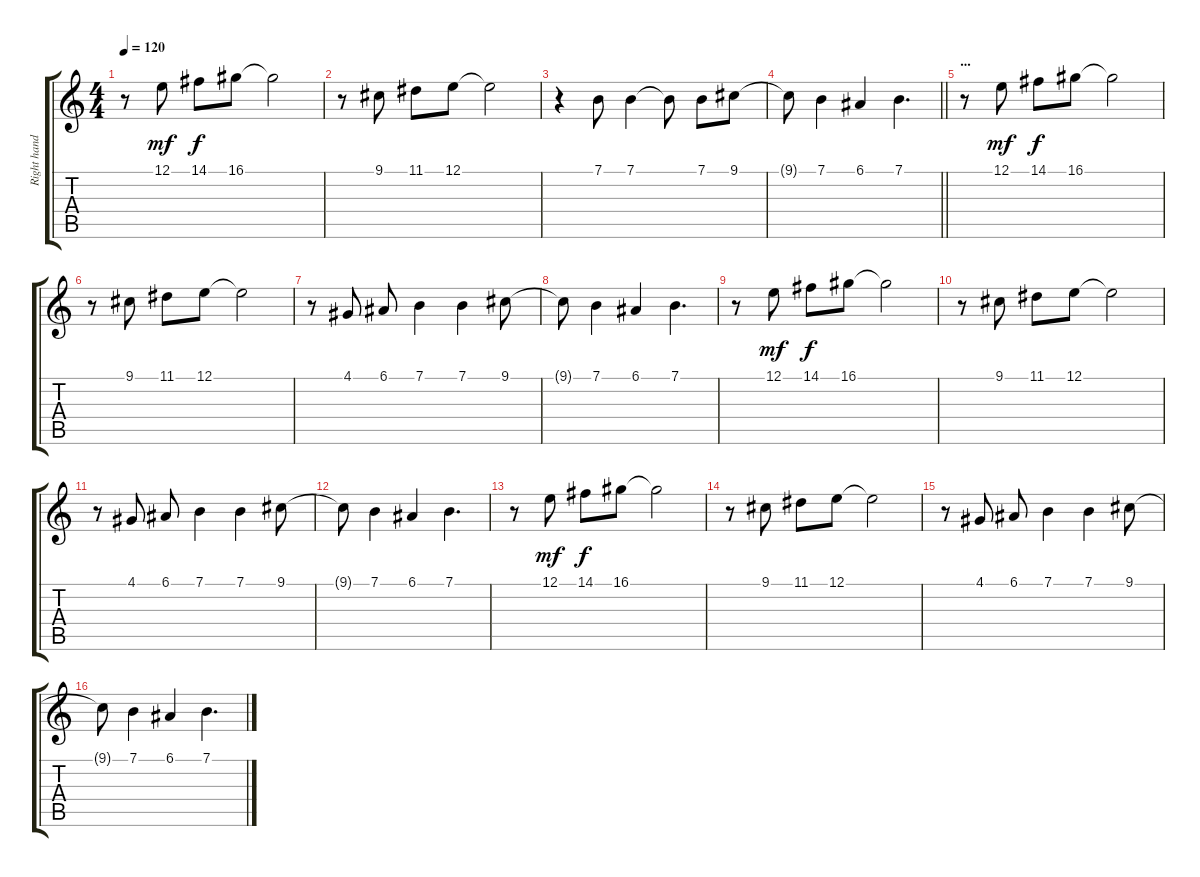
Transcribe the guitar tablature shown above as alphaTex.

\track ("Right hand" "Right hand") {instrument acousticgrandpiano}
\staff {score tabs}
\tuning (E4 B3 G3 D3 A2 E2) {hide}
\ts (4 4)
\tempo 120
\clef g2
\ks c
r.8{dy f} 12.1.8{dy mf} 14.1.8{dy f} 16.1.8 16.1{t}.2 |
r.8 9.1.8 11.1.8 12.1.8 12.1{t}.2 |
r.4 7.1.8 7.1.4 7.1{t}.8 7.1.8 9.1.8 |
\barLineRight lightlight
9.1{t}.8 7.1.4 6.1.4 7.1.4{d} |
\section ("" "...")
r.8 12.1.8{dy mf} 14.1.8{dy f} 16.1.8 16.1{t}.2 |
r.8 9.1.8 11.1.8 12.1.8 12.1{t}.2 |
r.8 4.1.8 6.1.8 7.1.4 7.1.4 9.1.8 |
9.1{t}.8 7.1.4 6.1.4 7.1.4{d} |
r.8 12.1.8{dy mf} 14.1.8{dy f} 16.1.8 16.1{t}.2 |
r.8 9.1.8 11.1.8 12.1.8 12.1{t}.2 |
r.8 4.1.8 6.1.8 7.1.4 7.1.4 9.1.8 |
9.1{t}.8 7.1.4 6.1.4 7.1.4{d} |
r.8 12.1.8{dy mf} 14.1.8{dy f} 16.1.8 16.1{t}.2 |
r.8 9.1.8 11.1.8 12.1.8 12.1{t}.2 |
r.8 4.1.8 6.1.8 7.1.4 7.1.4 9.1.8 |
9.1{t}.8 7.1.4 6.1.4 7.1.4{d}
